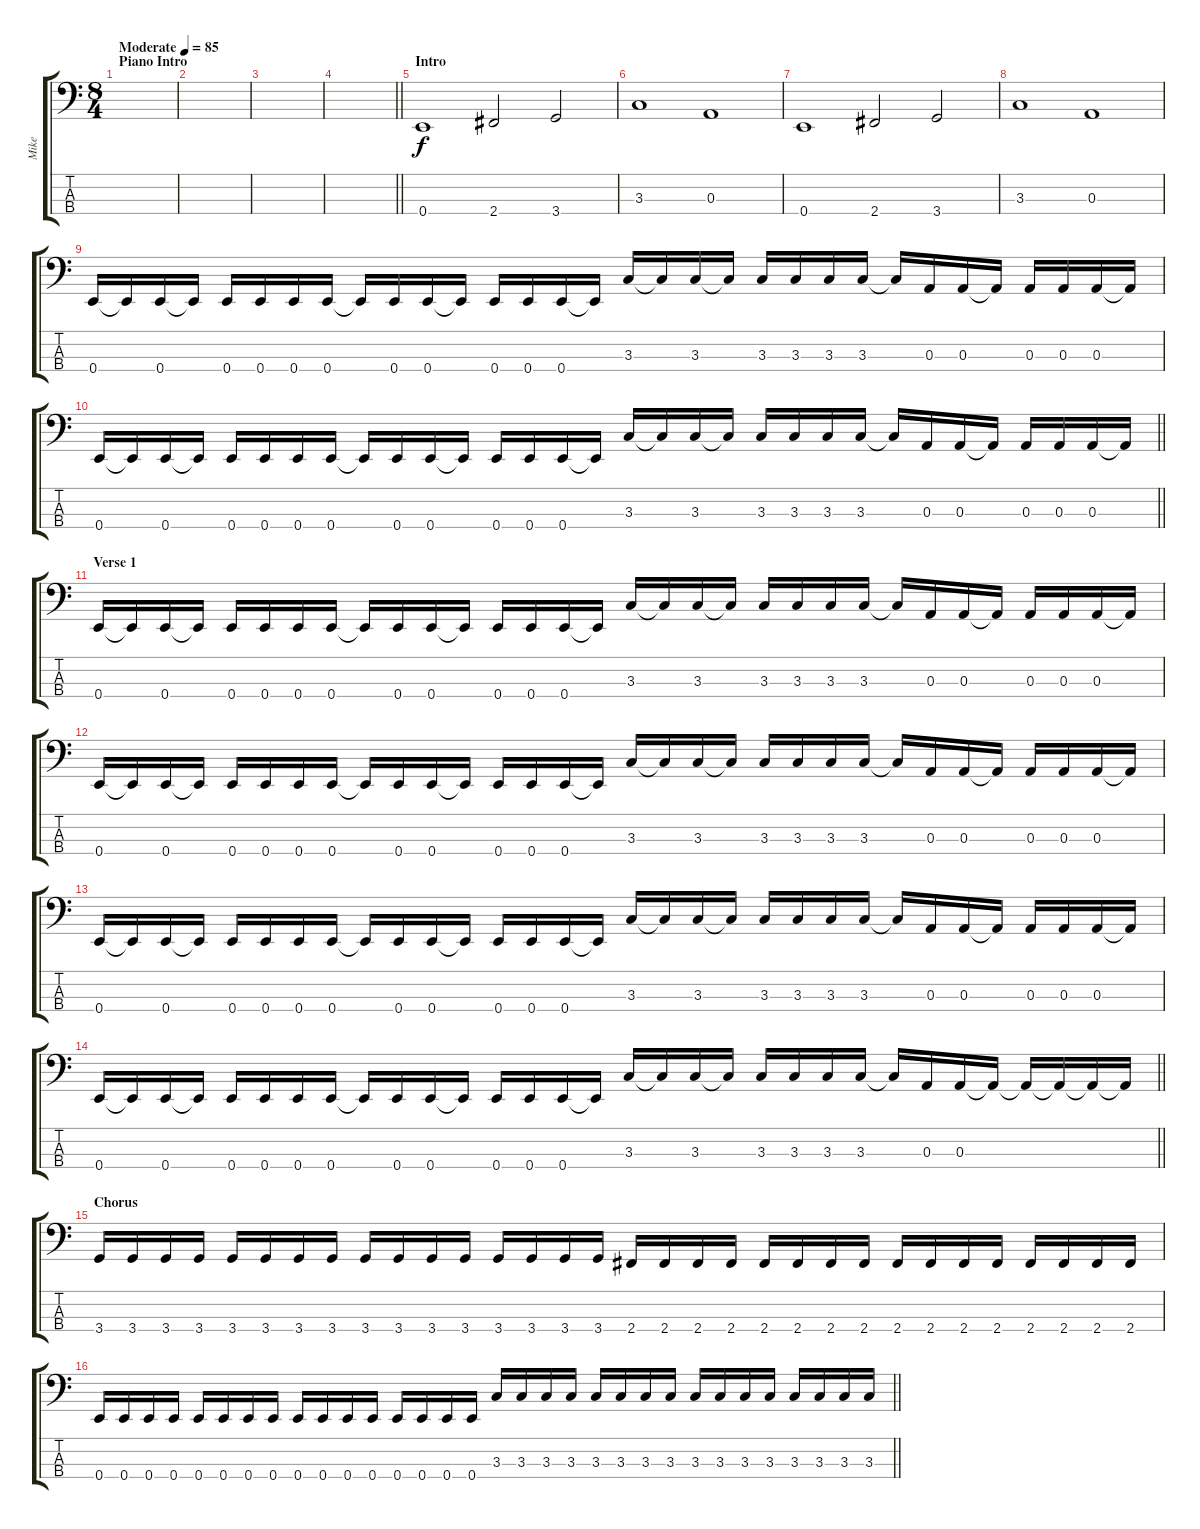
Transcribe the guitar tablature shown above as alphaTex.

\track ("Mike" "Mike") {instrument electricbasspick}
\staff {score tabs}
\tuning (G2 D2 A1 E1) {hide}
\ts (8 4)
\section ("" "Piano Intro")
\tempo (85 "Moderate")
\clef f4
\ks c
|
|
|
\barLineRight lightlight
|
\section ("" "Intro")
0.4.1 2.4.2 3.4.2 |
3.3.1 0.3.1 |
0.4.1 2.4.2 3.4.2 |
3.3.1 0.3.1 |
0.4.16 0.4{t}.16 0.4.16 0.4{t}.16 0.4.16 0.4.16 0.4.16 0.4.16 0.4{t}.16 0.4.16 0.4.16 0.4{t}.16 0.4.16 0.4.16 0.4.16 0.4{t}.16 3.3.16 3.3{t}.16 3.3.16 3.3{t}.16 3.3.16 3.3.16 3.3.16 3.3.16 3.3{t}.16 0.3.16 0.3.16 0.3{t}.16 0.3.16 0.3.16 0.3.16 0.3{t}.16 |
\barLineRight lightlight
0.4.16 0.4{t}.16 0.4.16 0.4{t}.16 0.4.16 0.4.16 0.4.16 0.4.16 0.4{t}.16 0.4.16 0.4.16 0.4{t}.16 0.4.16 0.4.16 0.4.16 0.4{t}.16 3.3.16 3.3{t}.16 3.3.16 3.3{t}.16 3.3.16 3.3.16 3.3.16 3.3.16 3.3{t}.16 0.3.16 0.3.16 0.3{t}.16 0.3.16 0.3.16 0.3.16 0.3{t}.16 |
\section ("" "Verse 1")
0.4.16 0.4{t}.16 0.4.16 0.4{t}.16 0.4.16 0.4.16 0.4.16 0.4.16 0.4{t}.16 0.4.16 0.4.16 0.4{t}.16 0.4.16 0.4.16 0.4.16 0.4{t}.16 3.3.16 3.3{t}.16 3.3.16 3.3{t}.16 3.3.16 3.3.16 3.3.16 3.3.16 3.3{t}.16 0.3.16 0.3.16 0.3{t}.16 0.3.16 0.3.16 0.3.16 0.3{t}.16 |
0.4.16 0.4{t}.16 0.4.16 0.4{t}.16 0.4.16 0.4.16 0.4.16 0.4.16 0.4{t}.16 0.4.16 0.4.16 0.4{t}.16 0.4.16 0.4.16 0.4.16 0.4{t}.16 3.3.16 3.3{t}.16 3.3.16 3.3{t}.16 3.3.16 3.3.16 3.3.16 3.3.16 3.3{t}.16 0.3.16 0.3.16 0.3{t}.16 0.3.16 0.3.16 0.3.16 0.3{t}.16 |
0.4.16 0.4{t}.16 0.4.16 0.4{t}.16 0.4.16 0.4.16 0.4.16 0.4.16 0.4{t}.16 0.4.16 0.4.16 0.4{t}.16 0.4.16 0.4.16 0.4.16 0.4{t}.16 3.3.16 3.3{t}.16 3.3.16 3.3{t}.16 3.3.16 3.3.16 3.3.16 3.3.16 3.3{t}.16 0.3.16 0.3.16 0.3{t}.16 0.3.16 0.3.16 0.3.16 0.3{t}.16 |
\barLineRight lightlight
0.4.16 0.4{t}.16 0.4.16 0.4{t}.16 0.4.16 0.4.16 0.4.16 0.4.16 0.4{t}.16 0.4.16 0.4.16 0.4{t}.16 0.4.16 0.4.16 0.4.16 0.4{t}.16 3.3.16 3.3{t}.16 3.3.16 3.3{t}.16 3.3.16 3.3.16 3.3.16 3.3.16 3.3{t}.16 0.3.16 0.3.16 0.3{t}.16 0.3{t}.16 0.3{t}.16 0.3{t}.16 0.3{t}.16 |
\section ("" "Chorus")
3.4.16 3.4.16 3.4.16 3.4.16 3.4.16 3.4.16 3.4.16 3.4.16 3.4.16 3.4.16 3.4.16 3.4.16 3.4.16 3.4.16 3.4.16 3.4.16 2.4.16 2.4.16 2.4.16 2.4.16 2.4.16 2.4.16 2.4.16 2.4.16 2.4.16 2.4.16 2.4.16 2.4.16 2.4.16 2.4.16 2.4.16 2.4.16 |
\barLineRight lightlight
0.4.16 0.4.16 0.4.16 0.4.16 0.4.16 0.4.16 0.4.16 0.4.16 0.4.16 0.4.16 0.4.16 0.4.16 0.4.16 0.4.16 0.4.16 0.4.16 3.3.16 3.3.16 3.3.16 3.3.16 3.3.16 3.3.16 3.3.16 3.3.16 3.3.16 3.3.16 3.3.16 3.3.16 3.3.16 3.3.16 3.3.16 3.3.16
